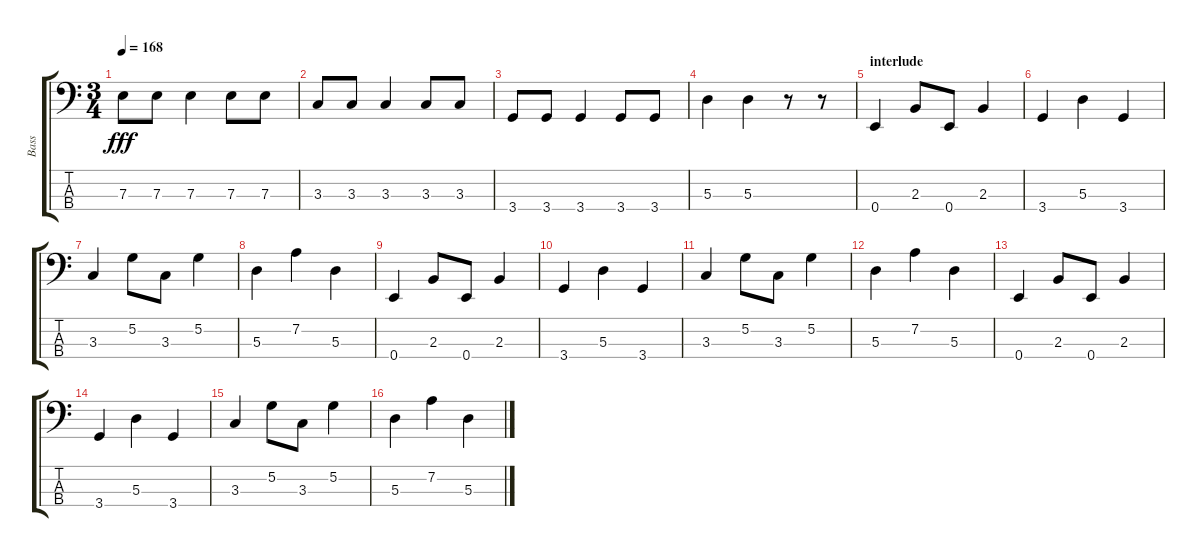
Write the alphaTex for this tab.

\track ("Bass" "Bass") {instrument electricbassfinger}
\staff {score tabs}
\tuning (G2 D2 A1 E1) {hide}
\ts (3 4)
\tempo 168
\clef f4
\ks c
7.3.8{dy fff} 7.3.8 7.3.4 7.3.8 7.3.8 |
3.3.8 3.3.8 3.3.4 3.3.8 3.3.8 |
3.4.8 3.4.8 3.4.4 3.4.8 3.4.8 |
5.3.4 5.3.4 r.8 r.8 |
\section ("" "interlude")
0.4.4 2.3.8 0.4.8 2.3.4 |
3.4.4 5.3.4 3.4.4 |
3.3.4 5.2.8 3.3.8 5.2.4 |
5.3.4 7.2.4 5.3.4 |
0.4.4 2.3.8 0.4.8 2.3.4 |
3.4.4 5.3.4 3.4.4 |
3.3.4 5.2.8 3.3.8 5.2.4 |
5.3.4 7.2.4 5.3.4 |
0.4.4 2.3.8 0.4.8 2.3.4 |
3.4.4 5.3.4 3.4.4 |
3.3.4 5.2.8 3.3.8 5.2.4 |
5.3.4 7.2.4 5.3.4
